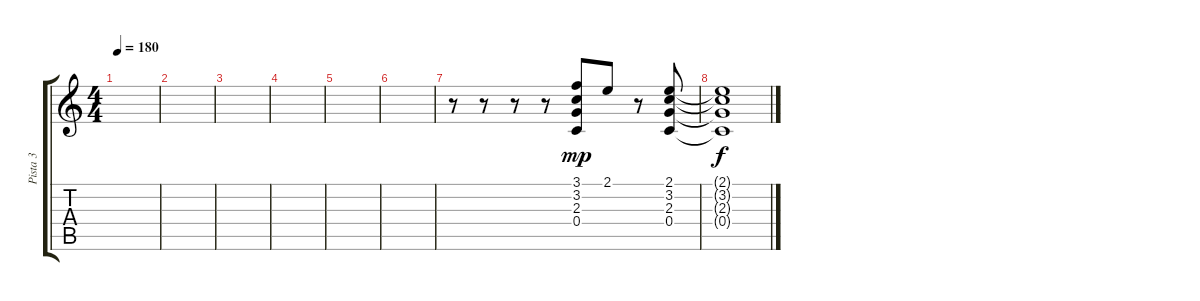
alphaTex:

\track ("Pista 3" "Pista 3") {instrument distortionguitar}
\staff {score tabs}
\tuning (D4 A3 F3 C3 G2 D2) {hide}
\ts (4 4)
\tempo 180
\clef g2
\ks c
|
|
|
|
|
|
r.8{instrument acousticguitarsteel} r.8 r.8 r.8 (3.1 3.2 2.3 0.4).8{dy mp} 2.1.8 r.8 (2.1 3.2 2.3 0.4).8 |
(2.1{t} 3.2{t} 2.3{t} 0.4{t}).1{dy f}
